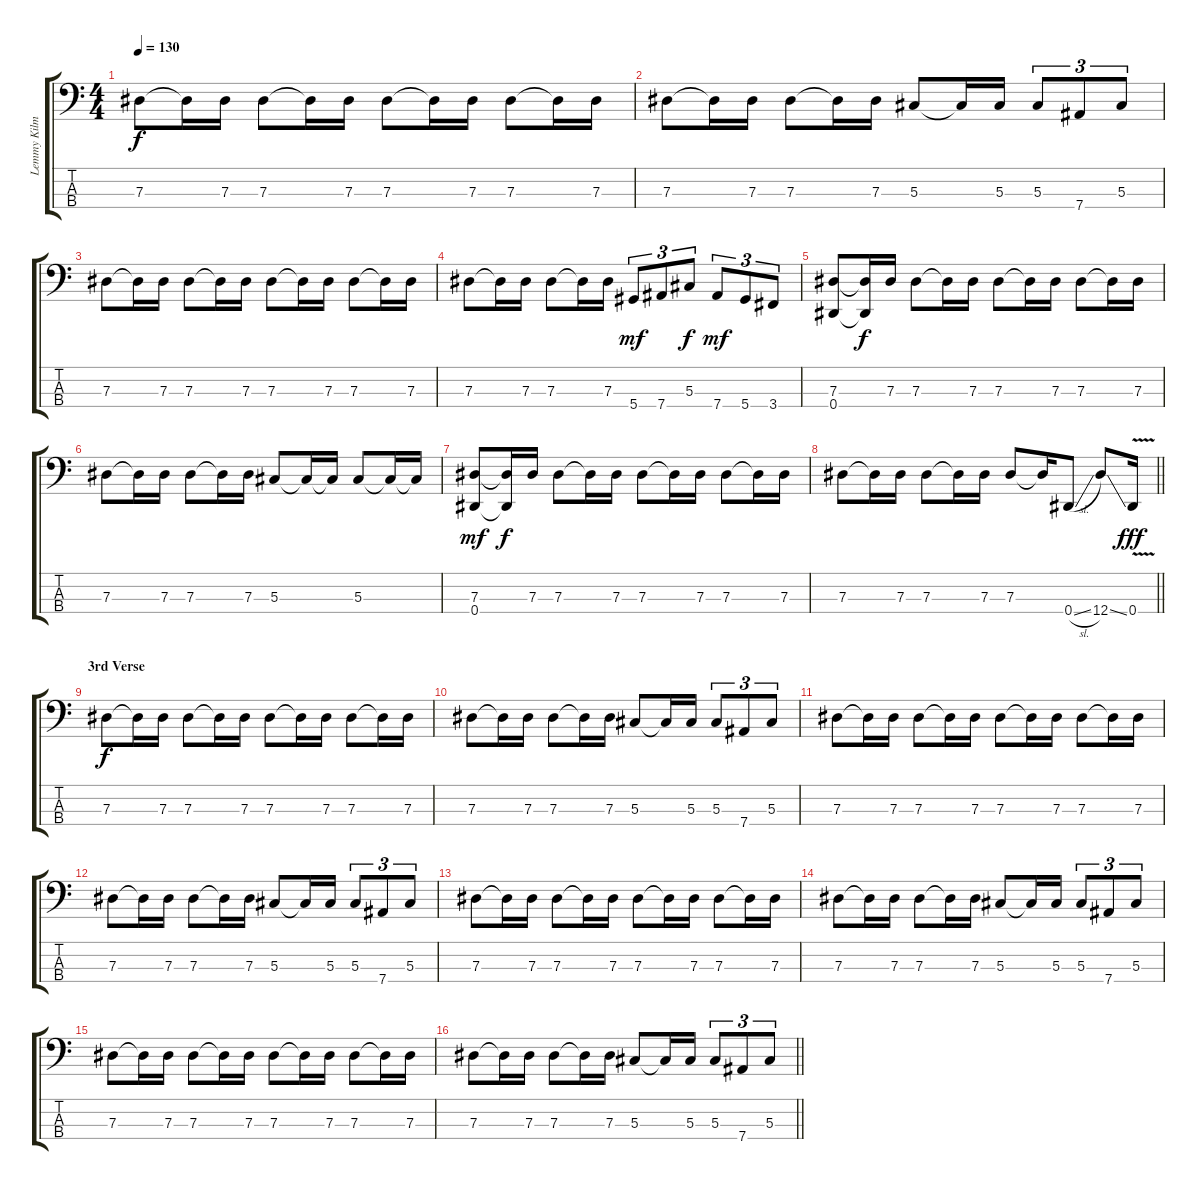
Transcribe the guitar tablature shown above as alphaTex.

\track ("Lemmy Kilmister" "Lemmy Kilm") {instrument electricbasspick}
\staff {score tabs}
\tuning (Gb2 Db2 Ab1 Eb1) {hide}
\ts (4 4)
\tempo 130
\clef f4
\ks c
7.3.8{dy f} 7.3{t}.16 7.3.16 7.3.8 7.3{t}.16 7.3.16 7.3.8 7.3{t}.16 7.3.16 7.3.8 7.3{t}.16 7.3.16 |
7.3.8 7.3{t}.16 7.3.16 7.3.8 7.3{t}.16 7.3.16 5.3.8 5.3{t}.16 5.3.16 5.3.8{tu (3 2)} 7.4.8{tu (3 2)} 5.3.8{tu (3 2)} |
7.3.8 7.3{t}.16 7.3.16 7.3.8 7.3{t}.16 7.3.16 7.3.8 7.3{t}.16 7.3.16 7.3.8 7.3{t}.16 7.3.16 |
7.3.8 7.3{t}.16 7.3.16 7.3.8 7.3{t}.16 7.3.16 5.4.8{tu (3 2) dy mf} 7.4.8{tu (3 2)} 5.3.8{tu (3 2) dy f} 7.4.8{tu (3 2) dy mf} 5.4.8{tu (3 2)} 3.4.8{tu (3 2)} |
(7.3 0.4).8 (7.3{t} 0.4{t}).16{dy f} 7.3.16 7.3.8 7.3{t}.16 7.3.16 7.3.8 7.3{t}.16 7.3.16 7.3.8 7.3{t}.16 7.3.16 |
7.3.8 7.3{t}.16 7.3.16 7.3.8 7.3{t}.16 7.3.16 5.3.8 5.3{t}.16 5.3{t}.16 5.3.8 5.3{t}.16 5.3{t}.16 |
(7.3 0.4).8{dy mf} (7.3{t} 0.4{t}).16{dy f} 7.3.16 7.3.8 7.3{t}.16 7.3.16 7.3.8 7.3{t}.16 7.3.16 7.3.8 7.3{t}.16 7.3.16 |
\barLineRight lightlight
7.3.8 7.3{t}.16 7.3.16 7.3.8 7.3{t}.16 7.3.16 7.3.8 7.3{t}.16 0.4{sl}.8 12.4{ss}.8 0.4{v}.16{dy fff} |
\section ("" "3rd Verse")
7.3.8{dy f} 7.3{t}.16 7.3.16 7.3.8 7.3{t}.16 7.3.16 7.3.8 7.3{t}.16 7.3.16 7.3.8 7.3{t}.16 7.3.16 |
7.3.8 7.3{t}.16 7.3.16 7.3.8 7.3{t}.16 7.3.16 5.3.8 5.3{t}.16 5.3.16 5.3.8{tu (3 2)} 7.4.8{tu (3 2)} 5.3.8{tu (3 2)} |
7.3.8 7.3{t}.16 7.3.16 7.3.8 7.3{t}.16 7.3.16 7.3.8 7.3{t}.16 7.3.16 7.3.8 7.3{t}.16 7.3.16 |
7.3.8 7.3{t}.16 7.3.16 7.3.8 7.3{t}.16 7.3.16 5.3.8 5.3{t}.16 5.3.16 5.3.8{tu (3 2)} 7.4.8{tu (3 2)} 5.3.8{tu (3 2)} |
7.3.8 7.3{t}.16 7.3.16 7.3.8 7.3{t}.16 7.3.16 7.3.8 7.3{t}.16 7.3.16 7.3.8 7.3{t}.16 7.3.16 |
7.3.8 7.3{t}.16 7.3.16 7.3.8 7.3{t}.16 7.3.16 5.3.8 5.3{t}.16 5.3.16 5.3.8{tu (3 2)} 7.4.8{tu (3 2)} 5.3.8{tu (3 2)} |
7.3.8 7.3{t}.16 7.3.16 7.3.8 7.3{t}.16 7.3.16 7.3.8 7.3{t}.16 7.3.16 7.3.8 7.3{t}.16 7.3.16 |
\barLineRight lightlight
7.3.8 7.3{t}.16 7.3.16 7.3.8 7.3{t}.16 7.3.16 5.3.8 5.3{t}.16 5.3.16 5.3.8{tu (3 2)} 7.4.8{tu (3 2)} 5.3.8{tu (3 2)}
